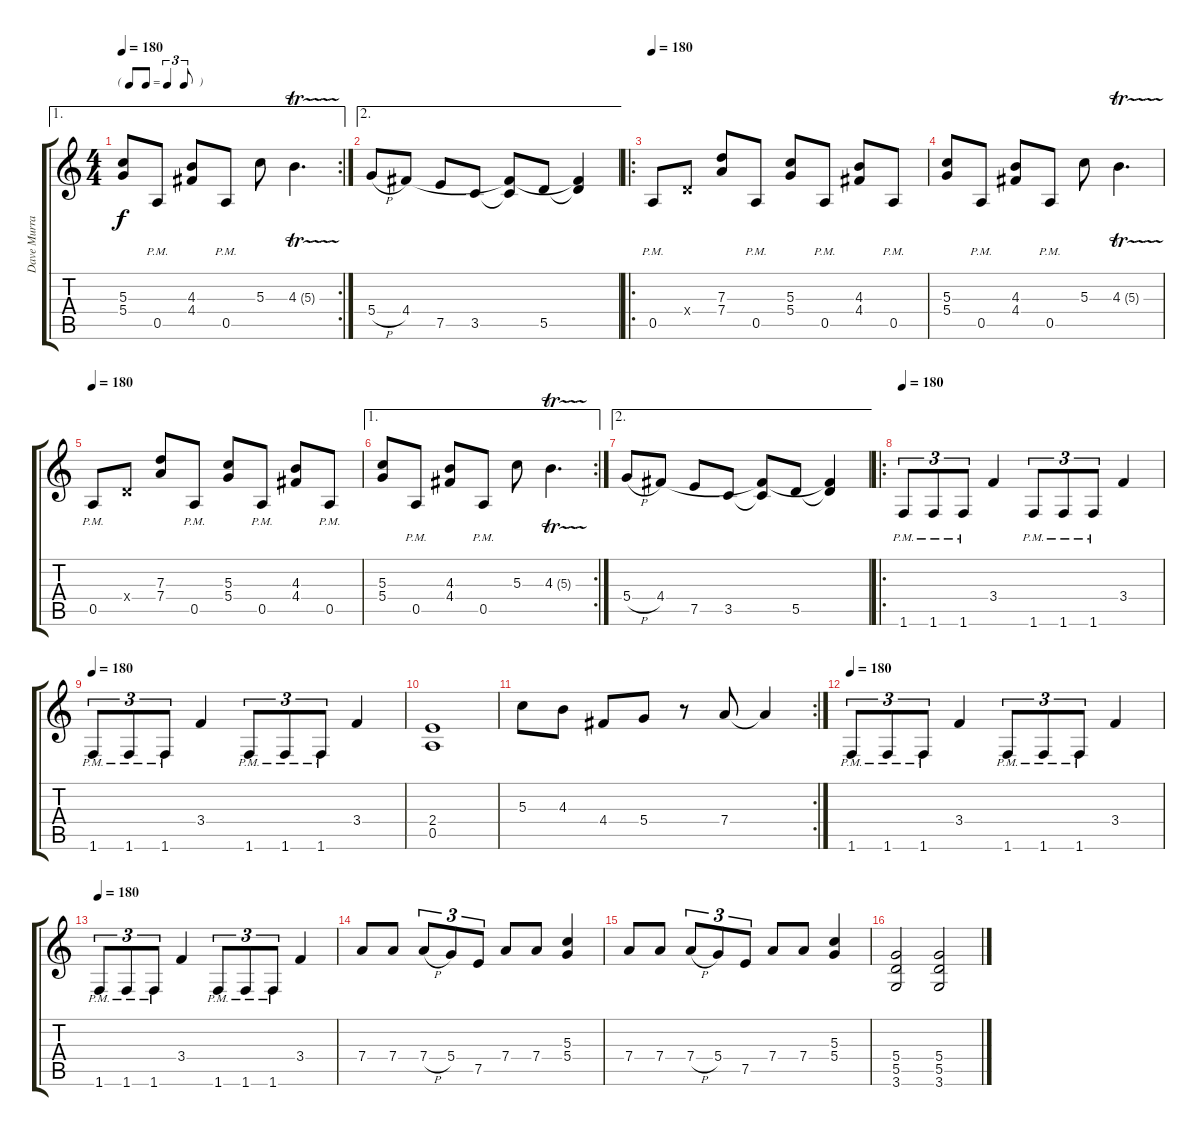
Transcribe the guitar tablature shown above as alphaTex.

\track ("Dave Murray" "Dave Murra") {instrument distortionguitar}
\staff {score tabs}
\tuning (E4 B3 G3 D3 A2 E2) {hide}
\ae 1
\rc 2
\ts (4 4)
\tf triplet8th
\tempo 180
\clef g2
\ks c
(5.3 5.4).8{dy f} 0.5{pm}.8 (4.3 4.4).8 0.5{pm}.8 5.3.8 4.3{tr (5 16)}.4{d} |
\ae 2
5.4{h}.8 4.4.8 7.5.8 3.5.8 (4.4{t} 3.5{t}).8 5.5.8 (4.4{t} 5.5{t}).4 |
\ro
\tempo 180
0.5{pm}.8 0.4{x}.8 (7.3 7.4).8 0.5{pm}.8 (5.3 5.4).8 0.5{pm}.8 (4.3 4.4).8 0.5{pm}.8 |
(5.3 5.4).8 0.5{pm}.8 (4.3 4.4).8 0.5{pm}.8 5.3.8 4.3{tr (5 16)}.4{d} |
\tempo 180
0.5{pm}.8 0.4{x}.8 (7.3 7.4).8 0.5{pm}.8 (5.3 5.4).8 0.5{pm}.8 (4.3 4.4).8 0.5{pm}.8 |
\ae 1
\rc 2
(5.3 5.4).8 0.5{pm}.8 (4.3 4.4).8 0.5{pm}.8 5.3.8 4.3{tr (5 16)}.4{d} |
\ae 2
5.4{h}.8 4.4.8 7.5.8 3.5.8 (4.4{t} 3.5{t}).8 5.5.8 (4.4{t} 5.5{t}).4 |
\ro
\tempo 180
1.6{pm}.8{tu (3 2)} 1.6{pm}.8{tu (3 2)} 1.6{pm}.8{tu (3 2)} 3.4.4 1.6{pm}.8{tu (3 2)} 1.6{pm}.8{tu (3 2)} 1.6{pm}.8{tu (3 2)} 3.4.4 |
\tempo 180
1.6{pm}.8{tu (3 2)} 1.6{pm}.8{tu (3 2)} 1.6{pm}.8{tu (3 2)} 3.4.4 1.6{pm}.8{tu (3 2)} 1.6{pm}.8{tu (3 2)} 1.6{pm}.8{tu (3 2)} 3.4.4 |
(2.4 0.5).1 |
\rc 2
5.3.8 4.3.8 4.4.8 5.4.8 r.8 7.4.8 7.4{t}.4 |
\tempo 180
1.6{pm}.8{tu (3 2)} 1.6{pm}.8{tu (3 2)} 1.6{pm}.8{tu (3 2)} 3.4.4 1.6{pm}.8{tu (3 2)} 1.6{pm}.8{tu (3 2)} 1.6{pm}.8{tu (3 2)} 3.4.4 |
\tempo 180
1.6{pm}.8{tu (3 2)} 1.6{pm}.8{tu (3 2)} 1.6{pm}.8{tu (3 2)} 3.4.4 1.6{pm}.8{tu (3 2)} 1.6{pm}.8{tu (3 2)} 1.6{pm}.8{tu (3 2)} 3.4.4 |
7.4.8 7.4.8 7.4{h}.8{tu (3 2)} 5.4.8{tu (3 2)} 7.5.8{tu (3 2)} 7.4.8 7.4.8 (5.3 5.4).4 |
7.4.8 7.4.8 7.4{h}.8{tu (3 2)} 5.4.8{tu (3 2)} 7.5.8{tu (3 2)} 7.4.8 7.4.8 (5.3 5.4).4 |
(5.4 5.5 3.6).2 (5.4 5.5 3.6).2
